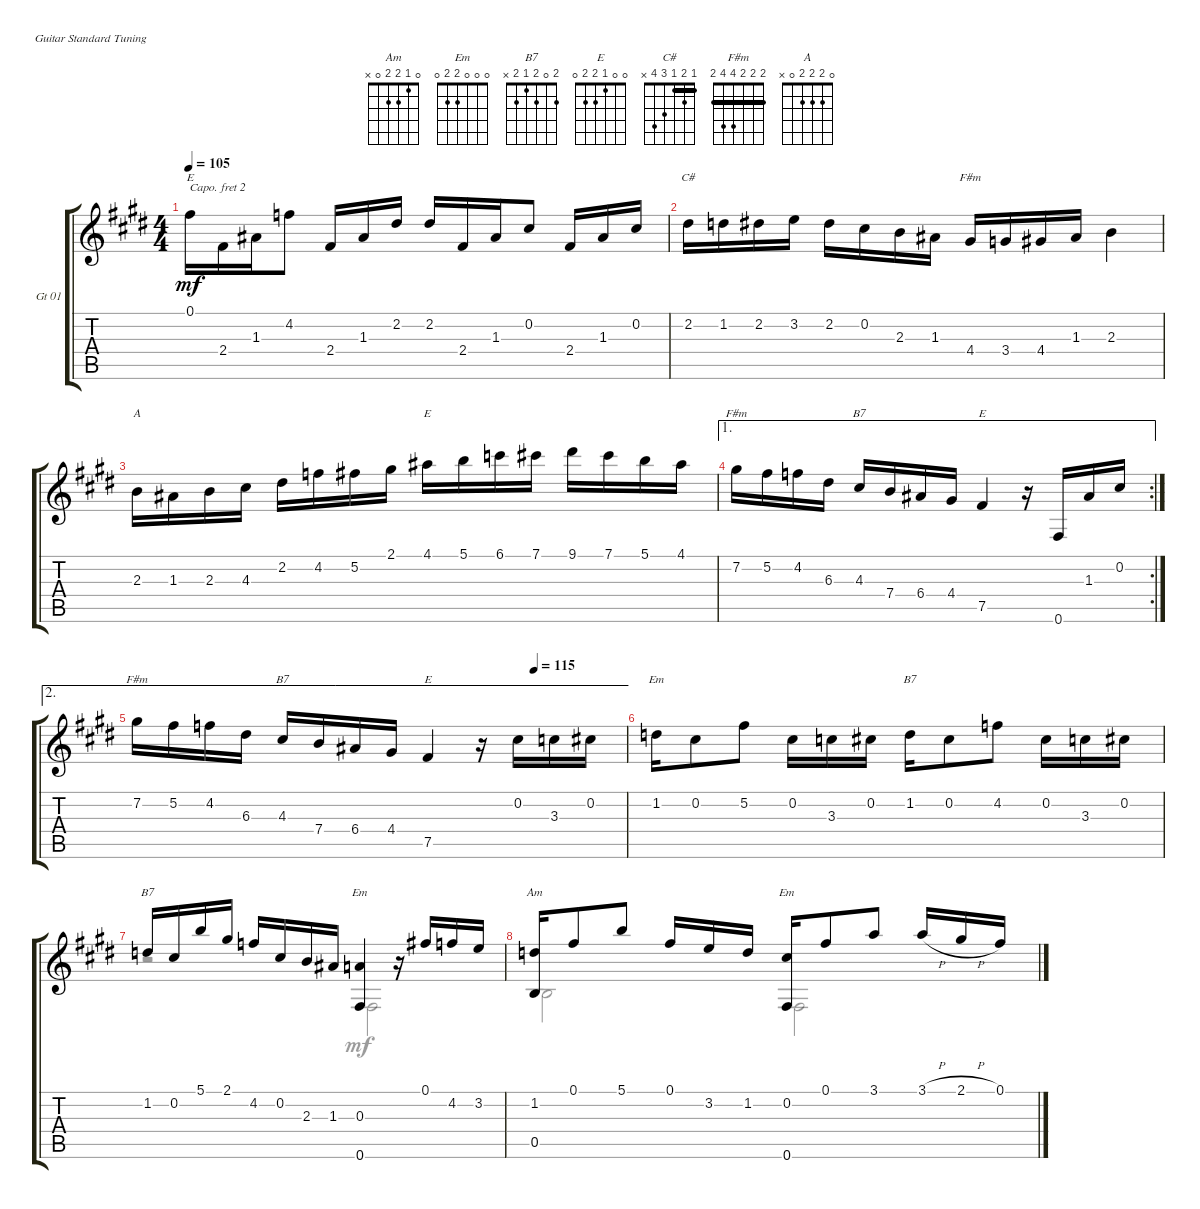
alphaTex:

\defaultSystemsLayout 4
\bracketExtendMode groupsimilarinstruments
\firstSystemTrackNameOrientation horizontal
\otherSystemsTrackNameOrientation horizontal
\track ("Guitare 01" "Gt 01 ") {solo instrument acousticguitarsteel}
\staff {score tabs}
\capo 2
\tuning (E4 B3 G3 D3 A2 E2)
\chord ("Am" 0 1 2 2 0 x)
\chord ("Em" 0 0 0 2 2 0)
\chord ("B7" 2 0 2 1 2 x)
\chord ("E" 0 0 1 2 2 0)
\chord ("C#" 1 2 1 3 4 x) {barre 1}
\chord ("F#m" 2 2 2 4 4 2) {barre (2 2 2)}
\chord ("A" 0 2 2 2 0 x)
\voice
\ts (4 4)
\tempo 105
\clef g2
\ks e
0.1.16{ch "E" dy mf} 2.4.16 1.3.16 4.2.8 2.4.16 1.3.16 2.2.16 2.2.16 2.4.16 1.3.16 0.2.8 2.4.16 1.3.16 0.2.16 |
2.2.16{ch "C#"} 1.2.16 2.2.16 3.2.16 2.2.16 0.2.16 2.3.16 1.3.16 4.4.16{ch "F#m"} 3.4.16 4.4.16 1.3.16 2.3.4 |
2.3.16{ch "A"} 1.3.16 2.3.16 4.3.16 2.2.16 4.2.16 5.2.16 2.1.16 4.1.16{ch "E"} 5.1.16 6.1.16 7.1.16 9.1.16 7.1.16 5.1.16 4.1.16 |
\ae 1
\rc 2
7.2.16{ch "F#m"} 5.2.16 4.2.16 6.3.16 4.3.16{ch "B7"} 7.4.16 6.4.16 4.4.16 7.5.4{ch "E"} r.16 0.6.16 1.3.16 0.2.16 |
\ae 2
\tempo (115 0.8125)
7.2.16{ch "F#m"} 5.2.16 4.2.16 6.3.16 4.3.16{ch "B7"} 7.4.16 6.4.16 4.4.16 7.5.4{ch "E"} r.16 0.2.16 3.3.16 0.2.16 |
1.2.16{ch "Em"} 0.2.8 5.2.8 0.2.16 3.3.16 0.2.16 1.2.16{ch "B7"} 0.2.8 4.2.8 0.2.16 3.3.16 0.2.16 |
1.2.16{ch "B7"} 0.2.16 5.1.16 2.1.16 4.2.16 0.2.16 2.3.16 1.3.16 (0.3 0.6).4{ch "Em"} r.16 0.1.16 4.2.16 3.2.16 |
(1.2 0.5).16{ch "Am"} 0.1.8 5.1.8 0.1.16 3.2.16 1.2.16 (0.2 0.6).16{ch "Em"} 0.1.8 3.1.8 3.1{h}.16 2.1{h}.16 0.1.16
\voice
\clef g2
\ottava regular
\simile none
\ks e
|
|
|
|
|
|
r.2 0.6.2 |
0.5.2 0.6.2
